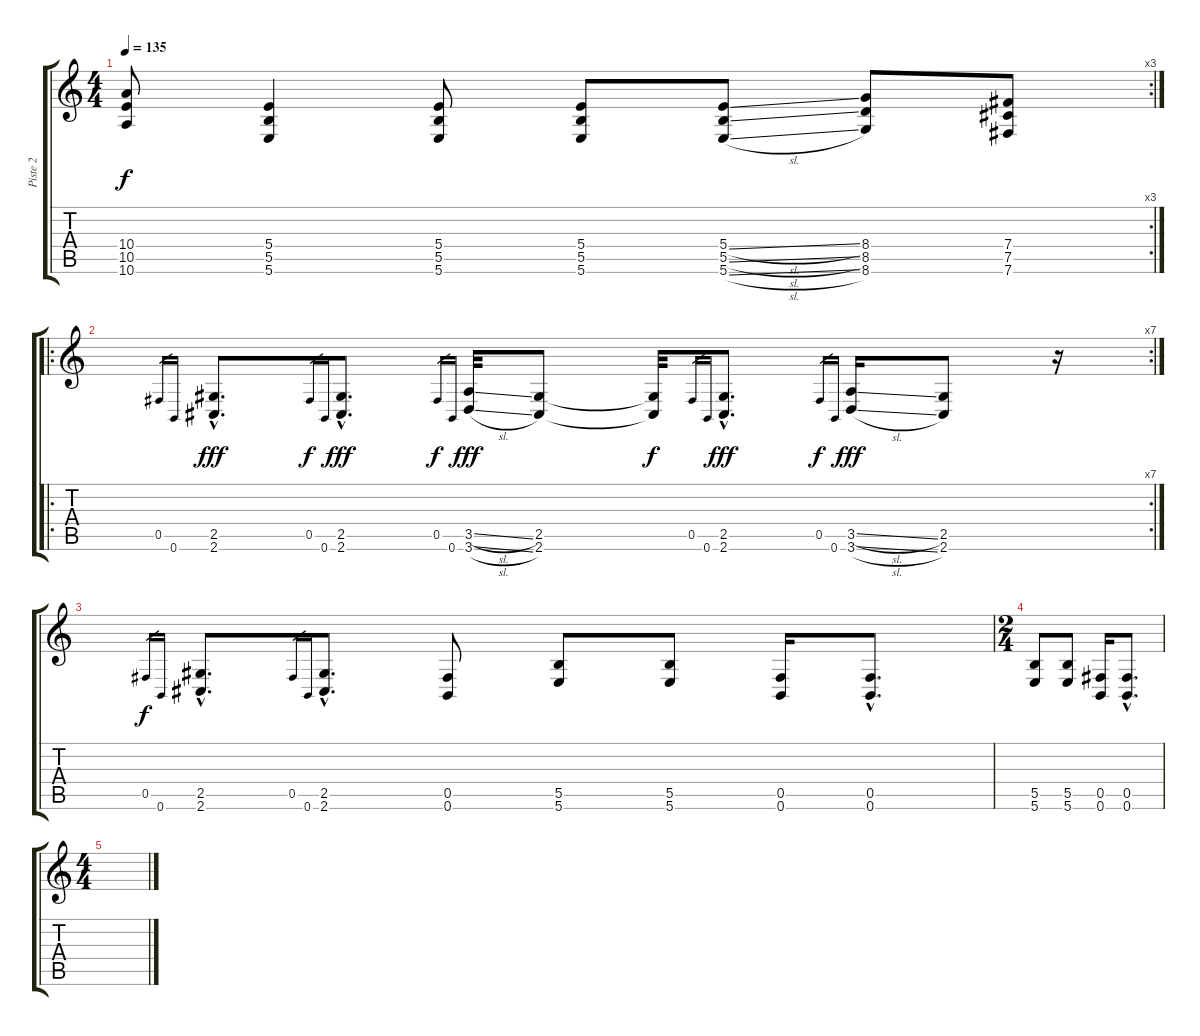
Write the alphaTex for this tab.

\track ("Piste 2" "Piste 2") {instrument distortionguitar}
\staff {score tabs}
\tuning (Db4 Ab3 E3 B2 Gb2 B1) {hide}
\rc 3
\ts (4 4)
\tempo 135
\clef g2
\ks c
(10.4{t} 10.5{t} 10.6{t}).8{dy f} (5.4 5.5 5.6).4 (5.4 5.5 5.6).8 (5.4 5.5 5.6).8 (5.4{sl} 5.5{sl} 5.6{sl}).8 (8.4 8.5 8.6).8 (7.4 7.5 7.6).8 |
\ro
\rc 7
0.5.16{gr} 0.6.16{gr} (2.5{hac} 2.6{hac}).8{d dy fff} 0.5.16{gr dy f} 0.6.16{gr} (2.5{hac} 2.6{hac}).8{d dy fff} 0.5.16{gr dy f} 0.6.16{gr} (3.5{sl} 3.6{sl}).32{dy fff} (2.5 2.6).8 (2.5{t} 2.6{t}).32{dy f} 0.5.16{gr} 0.6.16{gr} (2.5{hac} 2.6{hac}).8{d dy fff} 0.5.16{gr dy f} 0.6.16{gr} (3.5{sl} 3.6{sl}).16{dy fff} (2.5 2.6).8 r.16 |
0.5.16{gr dy f} 0.6.16{gr} (2.5{hac} 2.6{hac}).8{d} 0.5.16{gr} 0.6.16{gr} (2.5{hac} 2.6{hac}).8{d} (0.5 0.6).8 (5.5 5.6).8 (5.5 5.6).8 (0.5 0.6).16 (0.5{hac} 0.6{hac}).8{d} |
\ts (2 4)
(5.5 5.6).8 (5.5 5.6).8 (0.5 0.6).16 (0.5{hac} 0.6{hac}).8{d} |
\ts (4 4)
